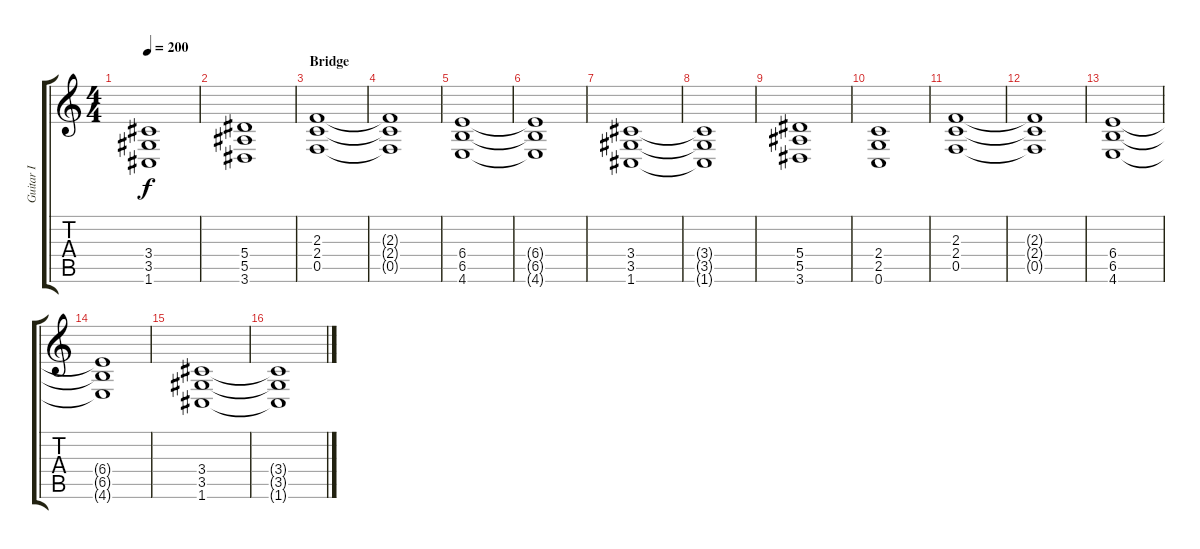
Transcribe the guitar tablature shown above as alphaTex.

\track ("Guitar I" "Guitar I") {instrument distortionguitar}
\staff {score tabs}
\tuning (C4 G3 Eb3 Bb2 F2 C2) {hide}
\ts (4 4)
\tempo 200
\clef g2
\ks c
(3.4 3.5 1.6).1{dy f} |
(5.4 5.5 3.6).1 |
\section ("" "Bridge")
(2.3 2.4 0.5).1{volume 11} |
(2.3{t} 2.4{t} 0.5{t}).1 |
(6.4 6.5 4.6).1 |
(6.4{t} 6.5{t} 4.6{t}).1 |
(3.4 3.5 1.6).1 |
(3.4{t} 3.5{t} 1.6{t}).1 |
(5.4 5.5 3.6).1 |
(2.4 2.5 0.6).1 |
(2.3 2.4 0.5).1{volume 13 balance 5} |
(2.3{t} 2.4{t} 0.5{t}).1 |
(6.4 6.5 4.6).1 |
(6.4{t} 6.5{t} 4.6{t}).1 |
(3.4 3.5 1.6).1 |
(3.4{t} 3.5{t} 1.6{t}).1
